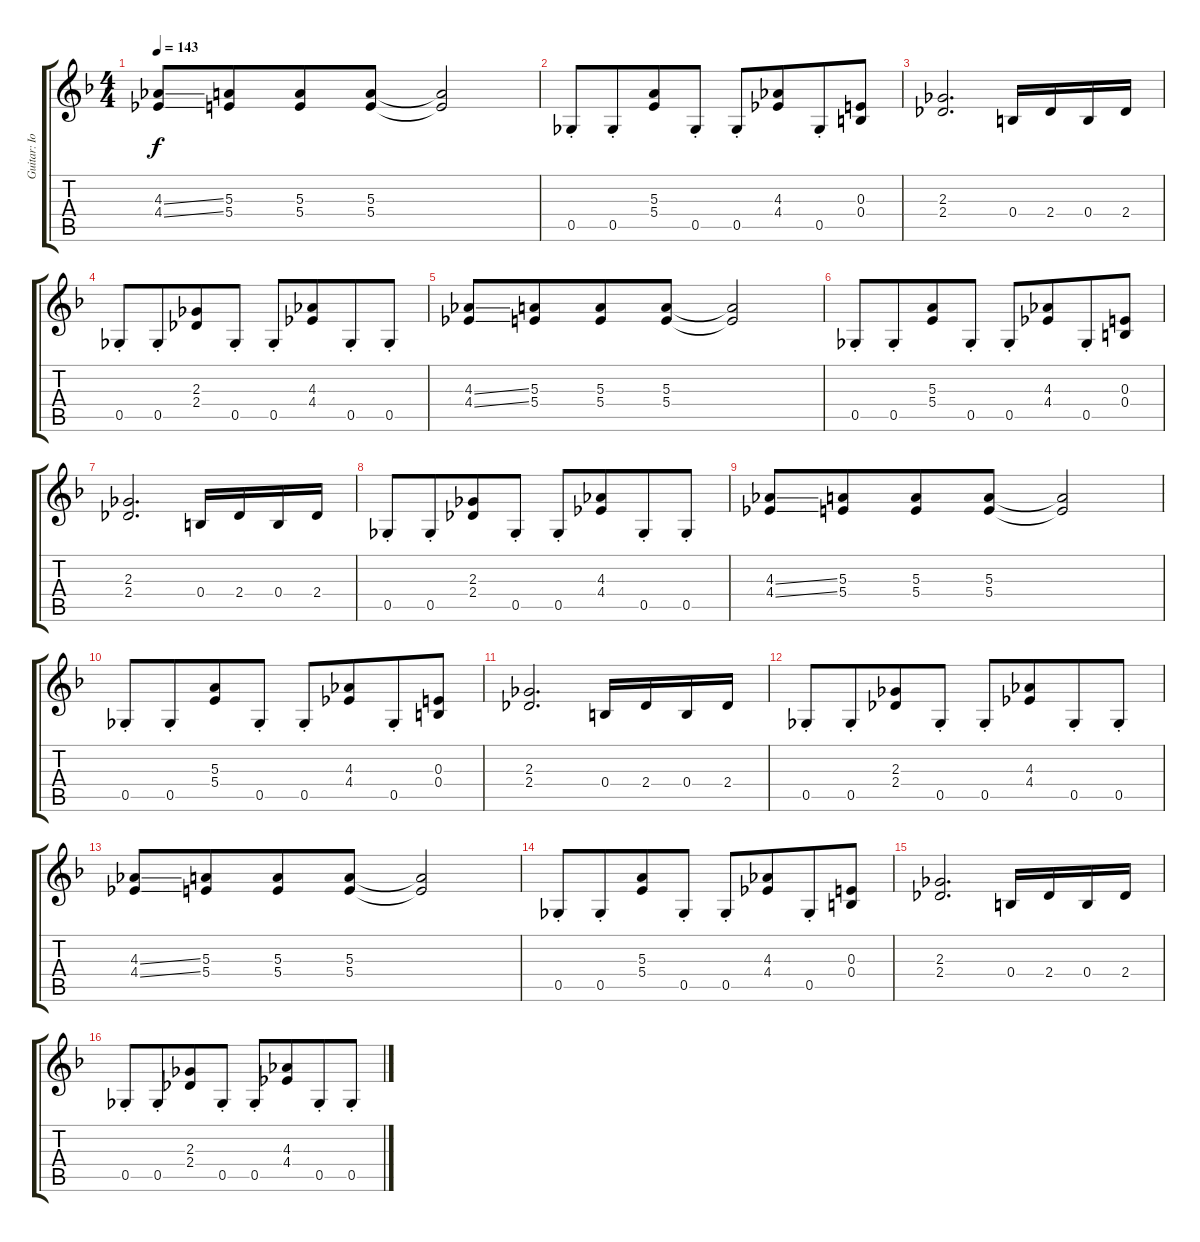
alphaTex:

\track ("Guitar: IommI" "Guitar: Io") {instrument distortionguitar}
\staff {score tabs}
\tuning (Db4 Ab3 E3 B2 Gb2 Db2) {hide}
\ts (4 4)
\tempo 143
\clef g2
\ks f
(4.3{ss} 4.4{ss}).8{dy f} (5.3 5.4).8{beam merge} (5.3 5.4).8 (5.3 5.4).8 (5.3{t} 5.4{t}).2 |
0.5{st}.8 0.5{st}.8{beam merge} (5.3 5.4).8 0.5{st}.8 0.5{st}.8 (4.3 4.4).8{beam merge} 0.5{st}.8 (0.3 0.4).8 |
(2.3 2.4).2{d} 0.4.16 2.4.16 0.4.16 2.4.16 |
0.5{st}.8 0.5{st}.8{beam merge} (2.3 2.4).8 0.5{st}.8 0.5{st}.8 (4.3 4.4).8{beam merge} 0.5{st}.8 0.5{st}.8 |
(4.3{ss} 4.4{ss}).8 (5.3 5.4).8{beam merge} (5.3 5.4).8 (5.3 5.4).8 (5.3{t} 5.4{t}).2 |
0.5{st}.8 0.5{st}.8{beam merge} (5.3 5.4).8 0.5{st}.8 0.5{st}.8 (4.3 4.4).8{beam merge} 0.5{st}.8 (0.3 0.4).8 |
(2.3 2.4).2{d} 0.4.16 2.4.16 0.4.16 2.4.16 |
0.5{st}.8 0.5{st}.8{beam merge} (2.3 2.4).8 0.5{st}.8 0.5{st}.8 (4.3 4.4).8{beam merge} 0.5{st}.8 0.5{st}.8 |
(4.3{ss} 4.4{ss}).8 (5.3 5.4).8{beam merge} (5.3 5.4).8 (5.3 5.4).8 (5.3{t} 5.4{t}).2 |
0.5{st}.8 0.5{st}.8{beam merge} (5.3 5.4).8 0.5{st}.8 0.5{st}.8 (4.3 4.4).8{beam merge} 0.5{st}.8 (0.3 0.4).8 |
(2.3 2.4).2{d} 0.4.16 2.4.16 0.4.16 2.4.16 |
0.5{st}.8 0.5{st}.8{beam merge} (2.3 2.4).8 0.5{st}.8 0.5{st}.8 (4.3 4.4).8{beam merge} 0.5{st}.8 0.5{st}.8 |
(4.3{ss} 4.4{ss}).8 (5.3 5.4).8{beam merge} (5.3 5.4).8 (5.3 5.4).8 (5.3{t} 5.4{t}).2 |
0.5{st}.8 0.5{st}.8{beam merge} (5.3 5.4).8 0.5{st}.8 0.5{st}.8 (4.3 4.4).8{beam merge} 0.5{st}.8 (0.3 0.4).8 |
(2.3 2.4).2{d} 0.4.16 2.4.16 0.4.16 2.4.16 |
0.5{st}.8 0.5{st}.8{beam merge} (2.3 2.4).8 0.5{st}.8 0.5{st}.8 (4.3 4.4).8{beam merge} 0.5{st}.8 0.5{st}.8
